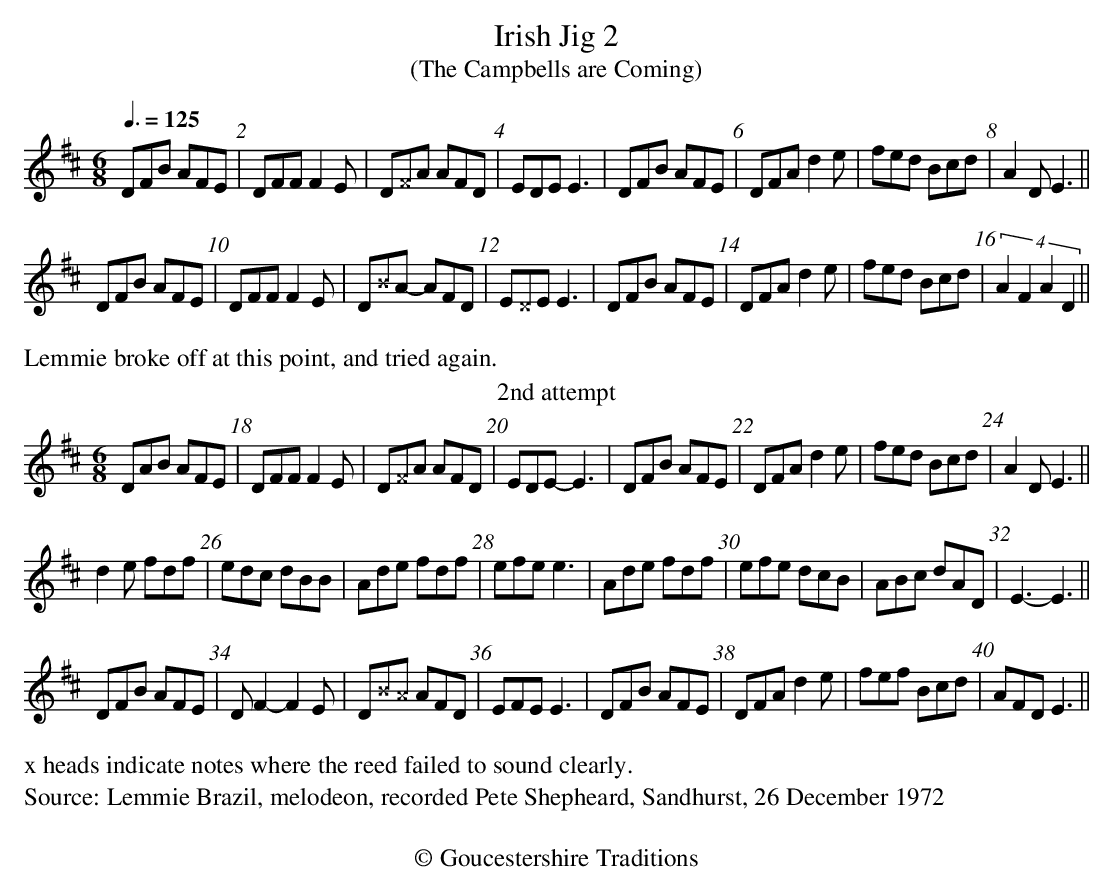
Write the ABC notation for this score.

X:1
T:Irish Jig 2
T:(The Campbells are Coming)
U:V=!head-x!
Q:3/8=125
M:6/8
L:1/8
K:D
DFB AFE | DFF F2 E | DVFA AFD | EDE E3 |\
 DFB AFE | DFA d2 e | fed Bcd | A2D E3 ||
DFB AFE | DFF F2 E | DVBA- AFD | EVDE E3 |\
 DFB AFE | DFA d2 e | fed Bcd | (4A2F2A2D2||
%%text Lemmie broke off at this point, and tried again.
T:2nd attempt
DAB AFE | DFF F2 E | DVFA AFD | EDE- E3 |\
 DFB AFE | DFA d2 e | fed Bcd | A2D E3 ||
d2e fdf | edc dBB | Ade fdf | efe e3 | Ade fdf |\
 efe dcB | ABc dAD | E3- E3 ||
DFB AFE | DF2- F2 E | DVBVA AFD | EFE E3 |\
 DFB AFE | DFA d2 e | fef Bcd | AFD E3 ||
